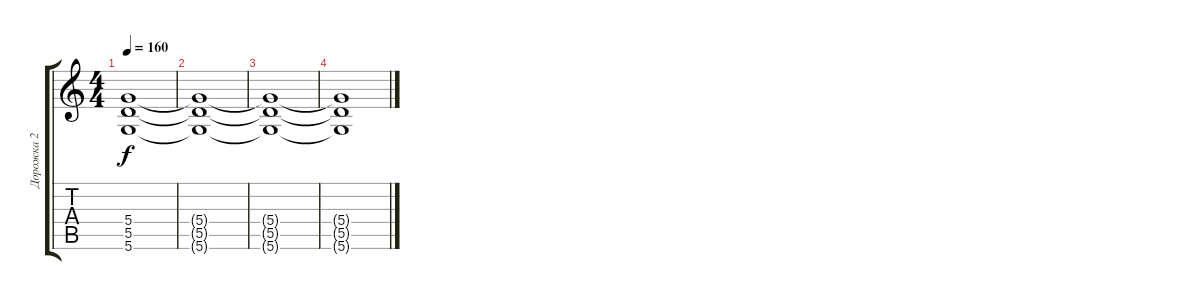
\track ("Дорожка 2" "Дорожка 2") {instrument distortionguitar}
\staff {score tabs}
\tuning (E4 B3 G3 D3 A2 D2) {hide}
\ts (4 4)
\tempo 160
\clef g2
\ks c
(5.4 5.5 5.6).1{dy f} |
(5.4{t} 5.5{t} 5.6{t}).1 |
(5.4{t} 5.5{t} 5.6{t}).1 |
(5.4{t} 5.5{t} 5.6{t}).1
